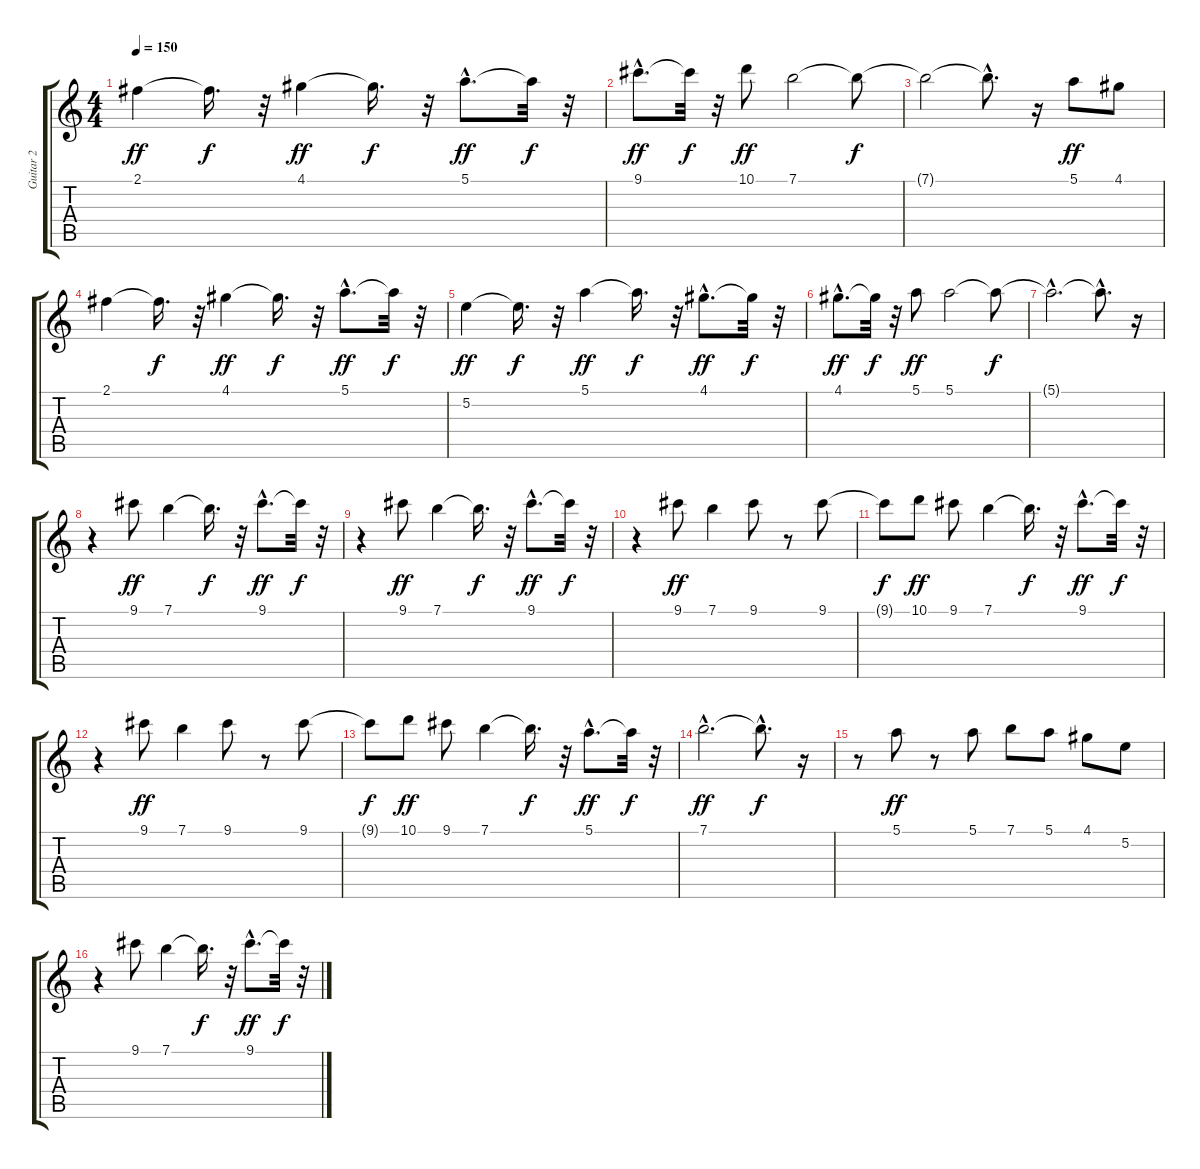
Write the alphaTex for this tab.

\track ("Guitar 2" "Guitar 2") {instrument overdrivenguitar}
\staff {score tabs}
\tuning (E4 B3 G3 D3 A2 E2) {hide}
\ts (4 4)
\tempo 150
\clef g2
\ks c
2.1.4{dy ff} 2.1{t}.16{d dy f} r.32 4.1.4{dy ff} 4.1{t}.16{d dy f} r.32 5.1{hac}.8{d dy ff} 5.1{t}.32{dy f} r.32 |
9.1{hac}.8{d dy ff} 9.1{t}.32{dy f} r.32 10.1.8{dy ff} 7.1.2 7.1{t}.8{dy f} |
7.1{t}.2 7.1{hac t}.8{d} r.16 5.1.8{dy ff} 4.1.8 |
2.1.4 2.1{t}.16{d dy f} r.32 4.1.4{dy ff} 4.1{t}.16{d dy f} r.32 5.1{hac}.8{d dy ff} 5.1{t}.32{dy f} r.32 |
5.2.4{dy ff} 5.2{t}.16{d dy f} r.32 5.1.4{dy ff} 5.1{t}.16{d dy f} r.32 4.1{hac}.8{d dy ff} 4.1{t}.32{dy f} r.32 |
4.1{hac}.8{d dy ff} 4.1{t}.32{dy f} r.32 5.1.8{dy ff} 5.1.2 5.1{t}.8{dy f} |
5.1{hac t}.2{d} 5.1{hac t}.8{d} r.16 |
r.4 9.1.8{dy ff} 7.1.4 7.1{t}.16{d dy f} r.32 9.1{hac}.8{d dy ff} 9.1{t}.32{dy f} r.32 |
r.4 9.1.8{dy ff} 7.1.4 7.1{t}.16{d dy f} r.32 9.1{hac}.8{d dy ff} 9.1{t}.32{dy f} r.32 |
r.4 9.1.8{dy ff} 7.1.4 9.1.8 r.8 9.1.8 |
9.1{t}.8{dy f} 10.1.8{dy ff} 9.1.8 7.1.4 7.1{t}.16{d dy f} r.32 9.1{hac}.8{d dy ff} 9.1{t}.32{dy f} r.32 |
r.4 9.1.8{dy ff} 7.1.4 9.1.8 r.8 9.1.8 |
9.1{t}.8{dy f} 10.1.8{dy ff} 9.1.8 7.1.4 7.1{t}.16{d dy f} r.32 5.1{hac}.8{d dy ff} 5.1{t}.32{dy f} r.32 |
7.1{hac}.2{d dy ff} 7.1{hac t}.8{d dy f} r.16 |
r.8 5.1.8{dy ff} r.8 5.1.8 7.1.8 5.1.8 4.1.8 5.2.8 |
r.4 9.1.8 7.1.4 7.1{t}.16{d dy f} r.32 9.1{hac}.8{d dy ff} 9.1{t}.32{dy f} r.32
